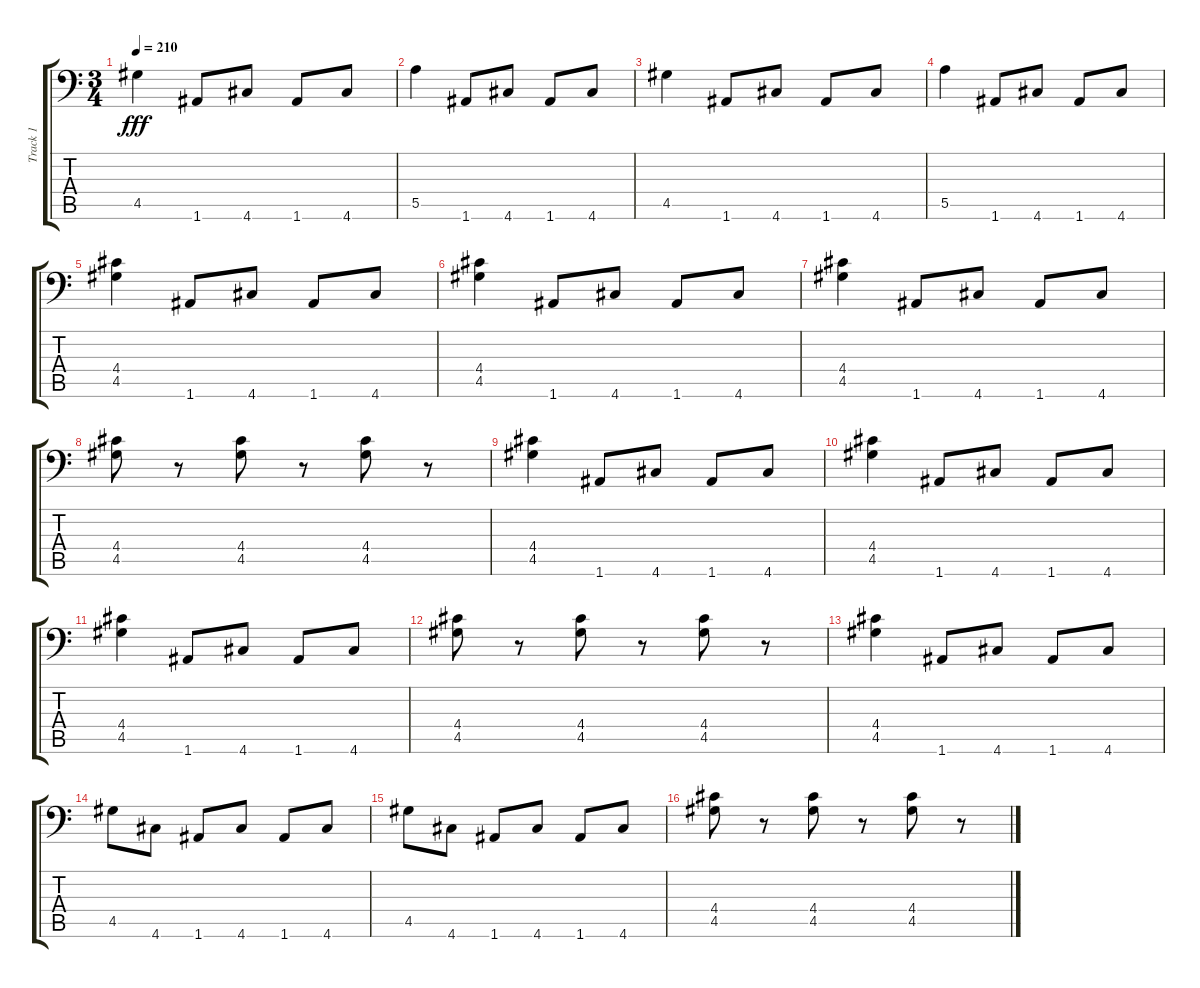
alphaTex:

\track ("Track 1" "Track 1") {instrument distortionguitar}
\staff {score tabs}
\tuning (B3 Gb3 D3 A2 E2 A1) {hide}
\ts (3 4)
\tempo 210
\clef f4
\ks c
4.5.4{dy fff} 1.6.8 4.6.8 1.6.8 4.6.8 |
5.5.4 1.6.8 4.6.8 1.6.8 4.6.8 |
4.5.4 1.6.8 4.6.8 1.6.8 4.6.8 |
5.5.4 1.6.8 4.6.8 1.6.8 4.6.8 |
(4.4 4.5).4 1.6.8 4.6.8 1.6.8 4.6.8 |
(4.4 4.5).4 1.6.8 4.6.8 1.6.8 4.6.8 |
(4.4 4.5).4 1.6.8 4.6.8 1.6.8 4.6.8 |
(4.4 4.5).8 r.8 (4.4 4.5).8 r.8 (4.4 4.5).8 r.8 |
(4.4 4.5).4 1.6.8 4.6.8 1.6.8 4.6.8 |
(4.4 4.5).4 1.6.8 4.6.8 1.6.8 4.6.8 |
(4.4 4.5).4 1.6.8 4.6.8 1.6.8 4.6.8 |
(4.4 4.5).8 r.8 (4.4 4.5).8 r.8 (4.4 4.5).8 r.8 |
(4.4 4.5).4 1.6.8 4.6.8 1.6.8 4.6.8 |
4.5.8 4.6.8 1.6.8 4.6.8 1.6.8 4.6.8 |
4.5.8 4.6.8 1.6.8 4.6.8 1.6.8 4.6.8 |
(4.4 4.5).8 r.8 (4.4 4.5).8 r.8 (4.4 4.5).8 r.8
